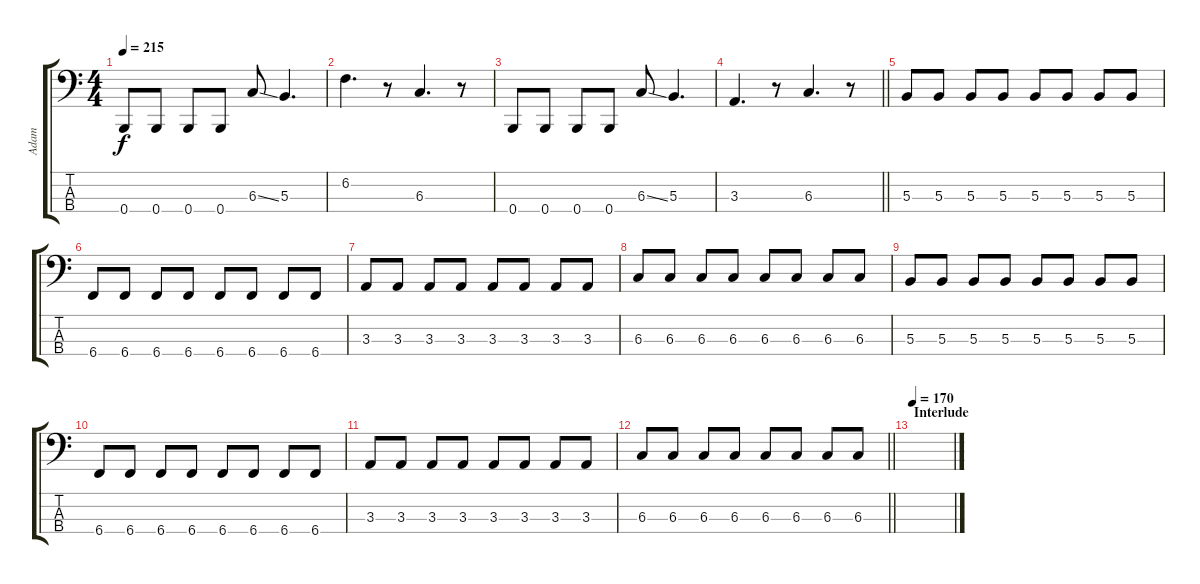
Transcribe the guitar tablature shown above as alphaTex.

\track ("Adam" "Adam") {instrument electricbasspick}
\staff {score tabs}
\tuning (E2 B1 Gb1 B0) {hide}
\ts (4 4)
\tempo 215
\clef f4
\ks c
0.4.8{dy f} 0.4.8 0.4.8 0.4.8 6.3{ss}.8 5.3.4{d} |
6.2.4{d} r.8 6.3.4{d} r.8 |
0.4.8 0.4.8 0.4.8 0.4.8 6.3{ss}.8 5.3.4{d} |
\barLineRight lightlight
3.3.4{d} r.8 6.3.4{d} r.8 |
5.3.8 5.3.8 5.3.8 5.3.8 5.3.8 5.3.8 5.3.8 5.3.8 |
6.4.8 6.4.8 6.4.8 6.4.8 6.4.8 6.4.8 6.4.8 6.4.8 |
3.3.8 3.3.8 3.3.8 3.3.8 3.3.8 3.3.8 3.3.8 3.3.8 |
6.3.8 6.3.8 6.3.8 6.3.8 6.3.8 6.3.8 6.3.8 6.3.8 |
5.3.8 5.3.8 5.3.8 5.3.8 5.3.8 5.3.8 5.3.8 5.3.8 |
6.4.8 6.4.8 6.4.8 6.4.8 6.4.8 6.4.8 6.4.8 6.4.8 |
3.3.8 3.3.8 3.3.8 3.3.8 3.3.8 3.3.8 3.3.8 3.3.8 |
\barLineRight lightlight
6.3.8 6.3.8 6.3.8 6.3.8 6.3.8 6.3.8 6.3.8 6.3.8 |
\section ("" "Interlude")
\tempo 170
